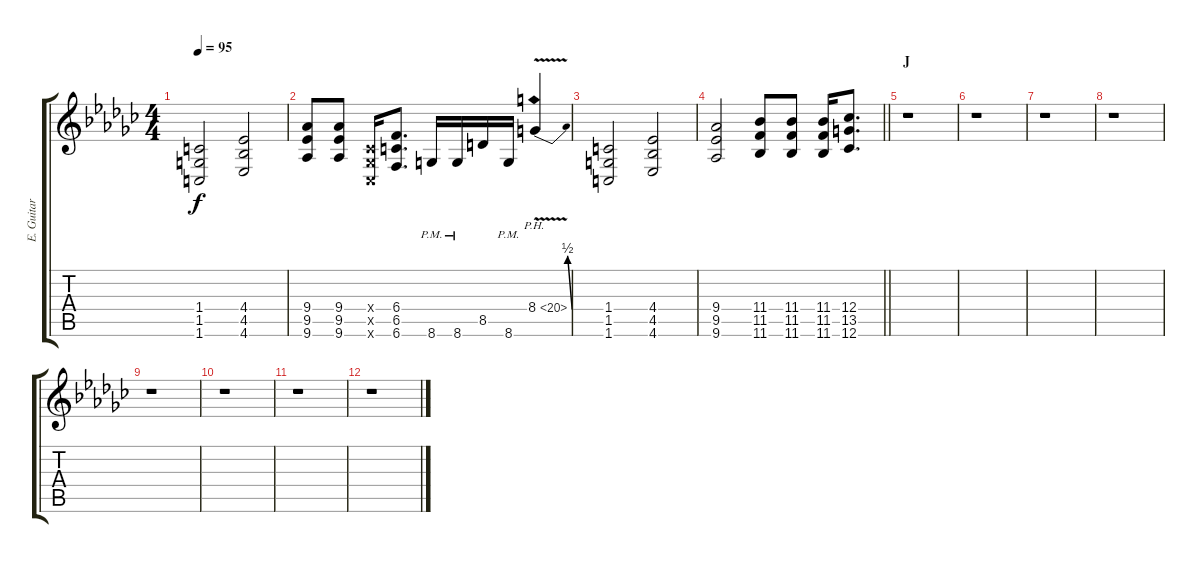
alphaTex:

\track ("E. Guitar II" "E. Guitar ") {instrument overdrivenguitar}
\staff {score tabs}
\tuning (Db4 Ab3 E3 B2 Gb2 B1) {hide}
\ts (4 4)
\tempo 95
\clef g2
\ks gb
(1.4 1.5 1.6).2{dy f} (4.4 4.5 4.6).2 |
(9.4 9.5 9.6).8 (9.4 9.5 9.6).8 (0.4{x} 0.5{x} 0.6{x}).16 (6.4 6.5 6.6).8{d} 8.6{pm}.16 8.6{pm}.16 8.5.16 8.6{pm}.16 8.4{be (bend 0 0 60 2) ph 12 v}.4 |
(1.4 1.5 1.6).2 (4.4 4.5 4.6).2 |
\barLineRight lightlight
(9.4 9.5 9.6).2 (11.4 11.5 11.6).8 (11.4 11.5 11.6).8 (11.4 11.5 11.6).16 (12.4 13.5 12.6).8{d} |
\section ("" "J")
r.1 |
r.1 |
r.1 |
r.1 |
r.1 |
r.1 |
r.1 |
r.1
